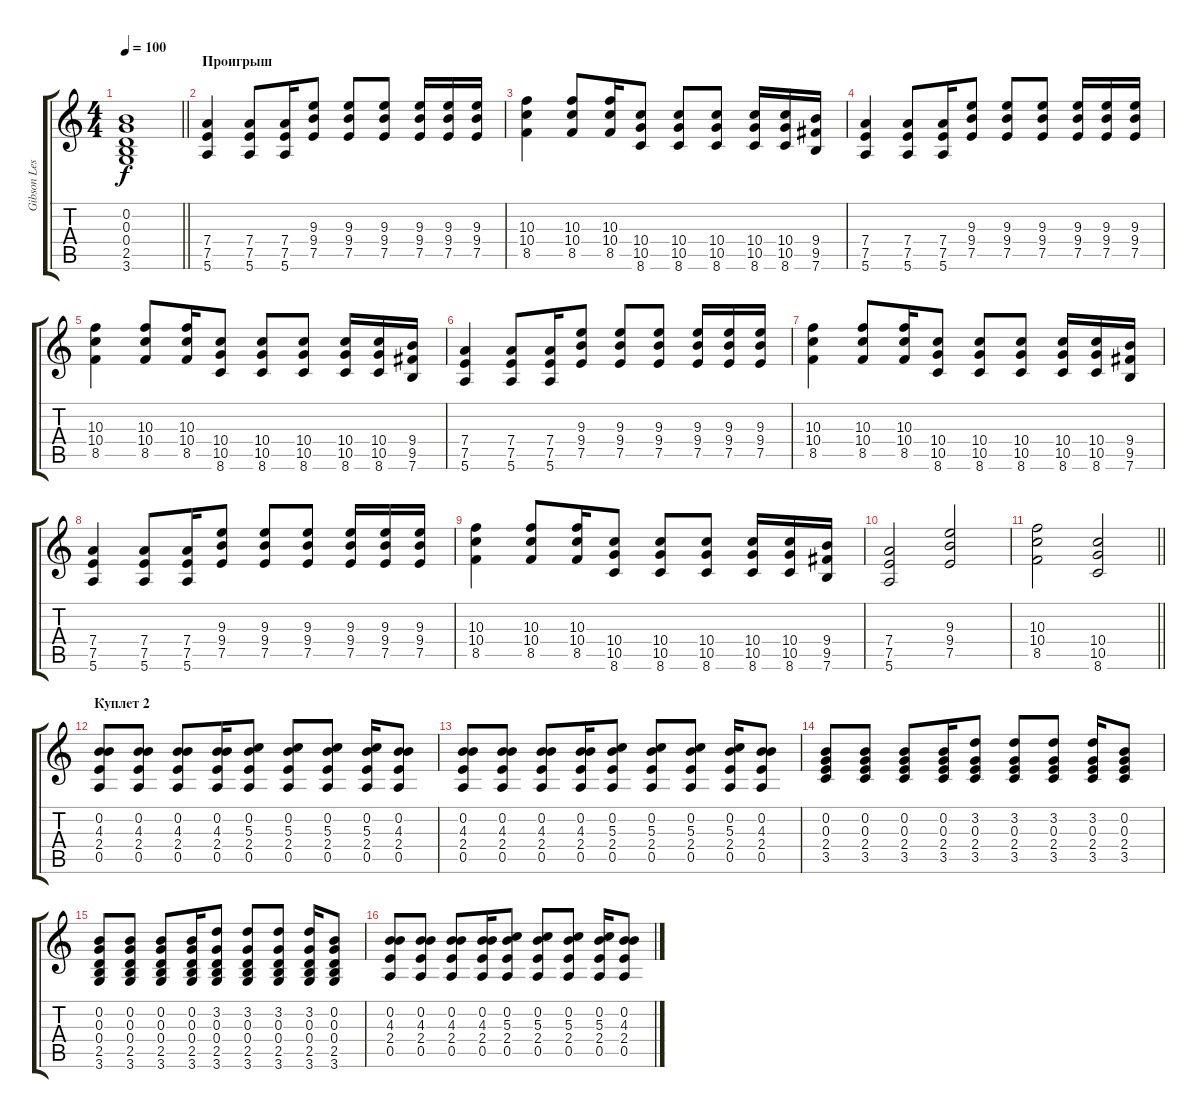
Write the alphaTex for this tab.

\track ("Gibson Les Paul Standart" "Gibson Les") {instrument electricguitarclean}
\staff {score tabs}
\tuning (E4 B3 G3 D3 A2 E2) {hide}
\ts (4 4)
\tempo 100
\clef g2
\barLineRight lightlight
\ks c
(0.2 0.3 0.4 2.5 3.6).1{dy f} |
\section ("" "Проигрыш")
(7.4 7.5 5.6).4{volume 13 instrument distortionguitar} (7.4 7.5 5.6).8 (7.4 7.5 5.6).16 (9.3 9.4 7.5).8 (9.3 9.4 7.5).8 (9.3 9.4 7.5).8 (9.3 9.4 7.5).16 (9.3 9.4 7.5).16 (9.3 9.4 7.5).16 |
(10.3 10.4 8.5).4 (10.3 10.4 8.5).8 (10.3 10.4 8.5).16 (10.4 10.5 8.6).8 (10.4 10.5 8.6).8 (10.4 10.5 8.6).8 (10.4 10.5 8.6).16 (10.4 10.5 8.6).16 (9.4 9.5 7.6).16 |
(7.4 7.5 5.6).4 (7.4 7.5 5.6).8 (7.4 7.5 5.6).16 (9.3 9.4 7.5).8 (9.3 9.4 7.5).8 (9.3 9.4 7.5).8 (9.3 9.4 7.5).16 (9.3 9.4 7.5).16 (9.3 9.4 7.5).16 |
(10.3 10.4 8.5).4 (10.3 10.4 8.5).8 (10.3 10.4 8.5).16 (10.4 10.5 8.6).8 (10.4 10.5 8.6).8 (10.4 10.5 8.6).8 (10.4 10.5 8.6).16 (10.4 10.5 8.6).16 (9.4 9.5 7.6).16 |
(7.4 7.5 5.6).4{volume 13 instrument distortionguitar} (7.4 7.5 5.6).8 (7.4 7.5 5.6).16 (9.3 9.4 7.5).8 (9.3 9.4 7.5).8 (9.3 9.4 7.5).8 (9.3 9.4 7.5).16 (9.3 9.4 7.5).16 (9.3 9.4 7.5).16 |
(10.3 10.4 8.5).4 (10.3 10.4 8.5).8 (10.3 10.4 8.5).16 (10.4 10.5 8.6).8 (10.4 10.5 8.6).8 (10.4 10.5 8.6).8 (10.4 10.5 8.6).16 (10.4 10.5 8.6).16 (9.4 9.5 7.6).16 |
(7.4 7.5 5.6).4 (7.4 7.5 5.6).8 (7.4 7.5 5.6).16 (9.3 9.4 7.5).8 (9.3 9.4 7.5).8 (9.3 9.4 7.5).8 (9.3 9.4 7.5).16 (9.3 9.4 7.5).16 (9.3 9.4 7.5).16 |
(10.3 10.4 8.5).4 (10.3 10.4 8.5).8 (10.3 10.4 8.5).16 (10.4 10.5 8.6).8 (10.4 10.5 8.6).8 (10.4 10.5 8.6).8 (10.4 10.5 8.6).16 (10.4 10.5 8.6).16 (9.4 9.5 7.6).16 |
(7.4 7.5 5.6).2 (9.3 9.4 7.5).2 |
\barLineRight lightlight
(10.3 10.4 8.5).2 (10.4 10.5 8.6).2 |
\section ("" "Куплет 2")
(0.2 4.3 2.4 0.5).8{instrument electricguitarclean} (0.2 4.3 2.4 0.5).8 (0.2 4.3 2.4 0.5).8 (0.2 4.3 2.4 0.5).16 (0.2 5.3 2.4 0.5).8 (0.2 5.3 2.4 0.5).8 (0.2 5.3 2.4 0.5).8 (0.2 5.3 2.4 0.5).16 (0.2 4.3 2.4 0.5).8 |
(0.2 4.3 2.4 0.5).8 (0.2 4.3 2.4 0.5).8 (0.2 4.3 2.4 0.5).8 (0.2 4.3 2.4 0.5).16 (0.2 5.3 2.4 0.5).8 (0.2 5.3 2.4 0.5).8 (0.2 5.3 2.4 0.5).8 (0.2 5.3 2.4 0.5).16 (0.2 4.3 2.4 0.5).8 |
(0.2 0.3 2.4 3.5).8 (0.2 0.3 2.4 3.5).8 (0.2 0.3 2.4 3.5).8 (0.2 0.3 2.4 3.5).16 (3.2 0.3 2.4 3.5).8 (3.2 0.3 2.4 3.5).8 (3.2 0.3 2.4 3.5).8 (3.2 0.3 2.4 3.5).16 (0.2 0.3 2.4 3.5).8 |
(0.2 0.3 0.4 2.5 3.6).8 (0.2 0.3 0.4 2.5 3.6).8 (0.2 0.3 0.4 2.5 3.6).8 (0.2 0.3 0.4 2.5 3.6).16 (3.2 0.3 0.4 2.5 3.6).8 (3.2 0.3 0.4 2.5 3.6).8 (3.2 0.3 0.4 2.5 3.6).8 (3.2 0.3 0.4 2.5 3.6).16 (0.2 0.3 0.4 2.5 3.6).8 |
(0.2 4.3 2.4 0.5).8 (0.2 4.3 2.4 0.5).8 (0.2 4.3 2.4 0.5).8 (0.2 4.3 2.4 0.5).16 (0.2 5.3 2.4 0.5).8 (0.2 5.3 2.4 0.5).8 (0.2 5.3 2.4 0.5).8 (0.2 5.3 2.4 0.5).16 (0.2 4.3 2.4 0.5).8
